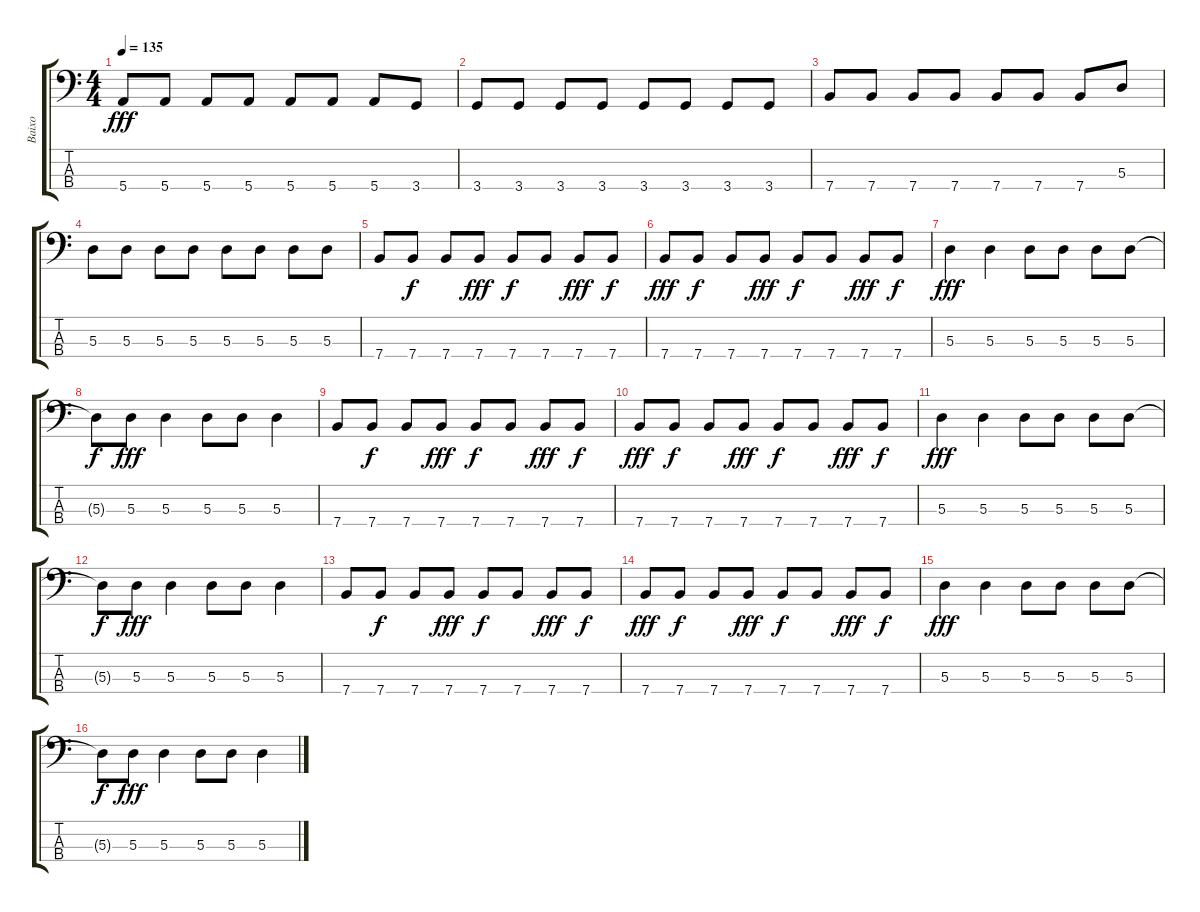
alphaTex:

\track ("Baixo" "Baixo") {instrument electricbassfinger}
\staff {score tabs}
\tuning (G2 D2 A1 E1) {hide}
\ts (4 4)
\tempo 135
\clef f4
\ks c
5.4.8{dy fff} 5.4.8 5.4.8 5.4.8 5.4.8 5.4.8 5.4.8 3.4.8 |
3.4.8 3.4.8 3.4.8 3.4.8 3.4.8 3.4.8 3.4.8 3.4.8 |
7.4.8 7.4.8 7.4.8 7.4.8 7.4.8 7.4.8 7.4.8 5.3.8 |
5.3.8 5.3.8 5.3.8 5.3.8 5.3.8 5.3.8 5.3.8 5.3.8 |
7.4.8 7.4.8{dy f} 7.4.8 7.4.8{dy fff} 7.4.8{dy f} 7.4.8 7.4.8{dy fff} 7.4.8{dy f} |
7.4.8{dy fff} 7.4.8{dy f} 7.4.8 7.4.8{dy fff} 7.4.8{dy f} 7.4.8 7.4.8{dy fff} 7.4.8{dy f} |
5.3.4{dy fff} 5.3.4 5.3.8 5.3.8 5.3.8 5.3.8 |
5.3{t}.8{dy f} 5.3.8{dy fff} 5.3.4 5.3.8 5.3.8 5.3.4 |
7.4.8 7.4.8{dy f} 7.4.8 7.4.8{dy fff} 7.4.8{dy f} 7.4.8 7.4.8{dy fff} 7.4.8{dy f} |
7.4.8{dy fff} 7.4.8{dy f} 7.4.8 7.4.8{dy fff} 7.4.8{dy f} 7.4.8 7.4.8{dy fff} 7.4.8{dy f} |
5.3.4{dy fff} 5.3.4 5.3.8 5.3.8 5.3.8 5.3.8 |
5.3{t}.8{dy f} 5.3.8{dy fff} 5.3.4 5.3.8 5.3.8 5.3.4 |
7.4.8 7.4.8{dy f} 7.4.8 7.4.8{dy fff} 7.4.8{dy f} 7.4.8 7.4.8{dy fff} 7.4.8{dy f} |
7.4.8{dy fff} 7.4.8{dy f} 7.4.8 7.4.8{dy fff} 7.4.8{dy f} 7.4.8 7.4.8{dy fff} 7.4.8{dy f} |
5.3.4{dy fff} 5.3.4 5.3.8 5.3.8 5.3.8 5.3.8 |
5.3{t}.8{dy f} 5.3.8{dy fff} 5.3.4 5.3.8 5.3.8 5.3.4
